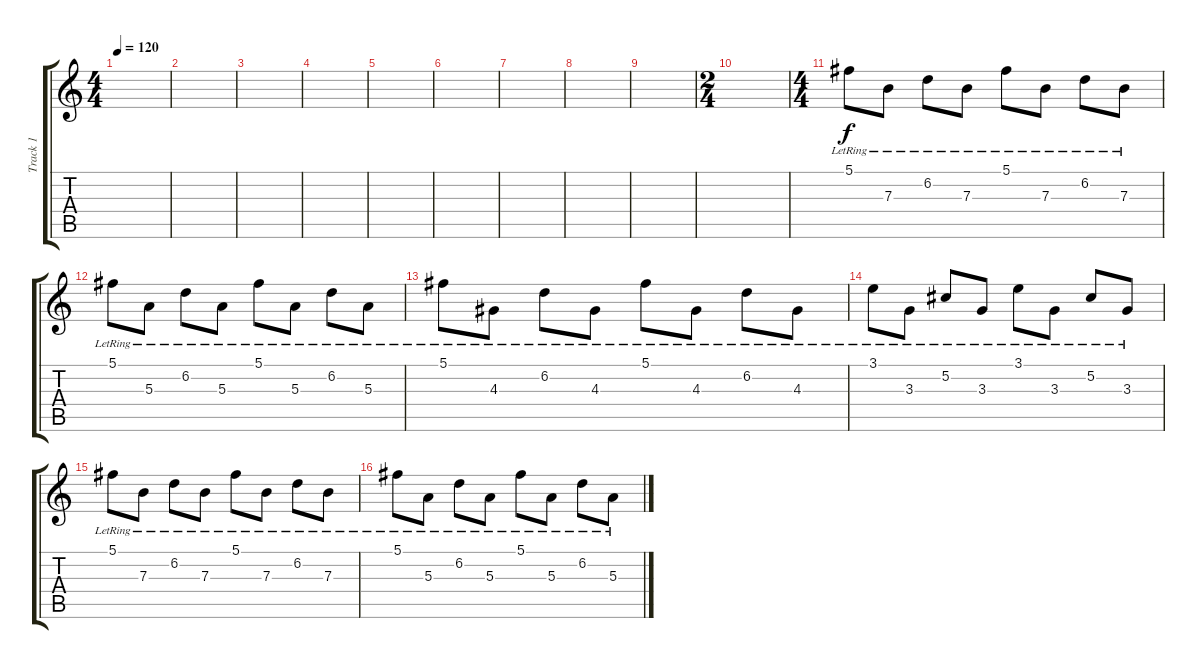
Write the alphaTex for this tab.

\track ("Track 1" "Track 1") {instrument electricguitarclean}
\staff {score tabs}
\tuning (Db4 Ab3 E3 B2 Gb2 B1) {hide}
\ts (4 4)
\tempo 120
\clef g2
\ks c
|
|
|
|
|
|
|
|
|
\ts (2 4)
|
\ts (4 4)
5.1{lr}.8 7.3{lr}.8 6.2{lr}.8 7.3{lr}.8 5.1{lr}.8 7.3{lr}.8 6.2{lr}.8 7.3{lr}.8 |
5.1{lr}.8 5.3{lr}.8 6.2{lr}.8 5.3{lr}.8 5.1{lr}.8 5.3{lr}.8 6.2{lr}.8 5.3{lr}.8 |
5.1{lr}.8 4.3{lr}.8 6.2{lr}.8 4.3{lr}.8 5.1{lr}.8 4.3{lr}.8 6.2{lr}.8 4.3{lr}.8 |
3.1{lr}.8 3.3{lr}.8 5.2{lr}.8 3.3{lr}.8 3.1{lr}.8 3.3{lr}.8 5.2{lr}.8 3.3{lr}.8 |
5.1{lr}.8 7.3{lr}.8 6.2{lr}.8 7.3{lr}.8 5.1{lr}.8 7.3{lr}.8 6.2{lr}.8 7.3{lr}.8 |
5.1{lr}.8 5.3{lr}.8 6.2{lr}.8 5.3{lr}.8 5.1{lr}.8 5.3{lr}.8 6.2{lr}.8 5.3{lr}.8
